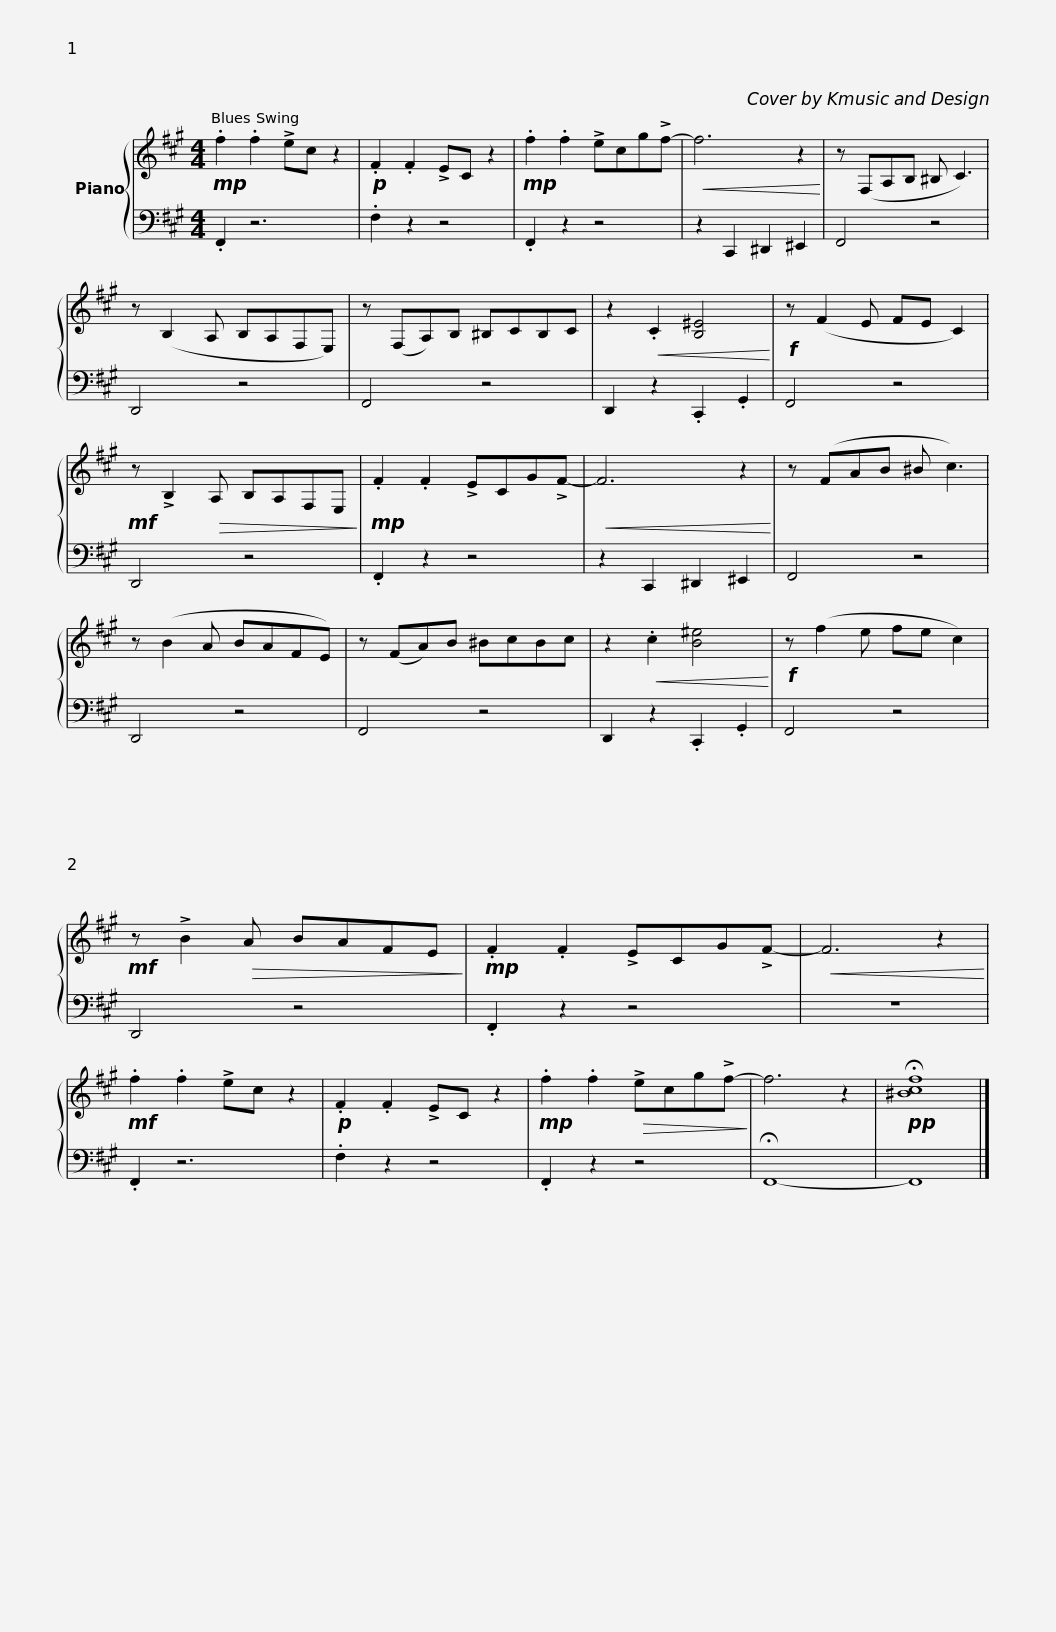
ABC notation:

X:1
%%score { 1 | 2 }
L:1/8
M:4/4
I:linebreak $
K:A
V:1 treble
V:2 bass
V:1
!mp! .f2 .f2 !>!ec z2 |!p! .F2 .F2 !>!EC z2 |!mp! .f2 .f2 !>!ecg!>!f- |!<(! f6 z2!<)! | z (F,A,B, ^B, C3) | %5
 z (B,2 A, B,A,F,E,) |$ z (F,A,)B, ^B,CB,C | z2!<(! .C2 [B,^E]4!<)! |!f! z (F2 E FE C2) |!mf! z !>!B,2!>(! A, B,A,F,E,!>)! | %10
!mp! .F2 .F2 !>!ECG!>!F- |!<(! F6 z2!<)! |$ z (FAB ^B c3) | z (B2 A BAFE) | z (FA)B ^BcBc | %15
 z2!<(! .c2 [B^e]4!<)! |!f! z (f2 e fe c2) |!mf! z !>!B2!>(! A BAFE!>)! |$!mp! .F2 .F2 !>!ECG!>!F- |!<(! F6 z2!<)! | %20
!mf! .f2 .f2 !>!ec z2 |!p! .F2 .F2 !>!EC z2 |!mp! .f2 .f2!>(! !>!ecg!>!f-!>)! | f6 z2 |!pp! !fermata![^Bcf]8 |] %25
V:2
 .F,,2 z6 | .F,2 z2 z4 | .F,,2 z2 z4 | z2 C,,2 ^D,,2 ^E,,2 | F,,4 z4 | %5
 D,,4 z4 |$ F,,4 z4 | D,,2 z2 .C,,2 .G,,2 | F,,4 z4 | D,,4 z4 | %10
 .F,,2 z2 z4 | z2 C,,2 ^D,,2 ^E,,2 |$ F,,4 z4 | D,,4 z4 | F,,4 z4 | %15
 D,,2 z2 .C,,2 .G,,2 | F,,4 z4 | D,,4 z4 |$ .F,,2 z2 z4 | z8 | %20
 .F,,2 z6 | .F,2 z2 z4 | .F,,2 z2 z4 | !fermata!F,,8- | F,,8 |] %25
